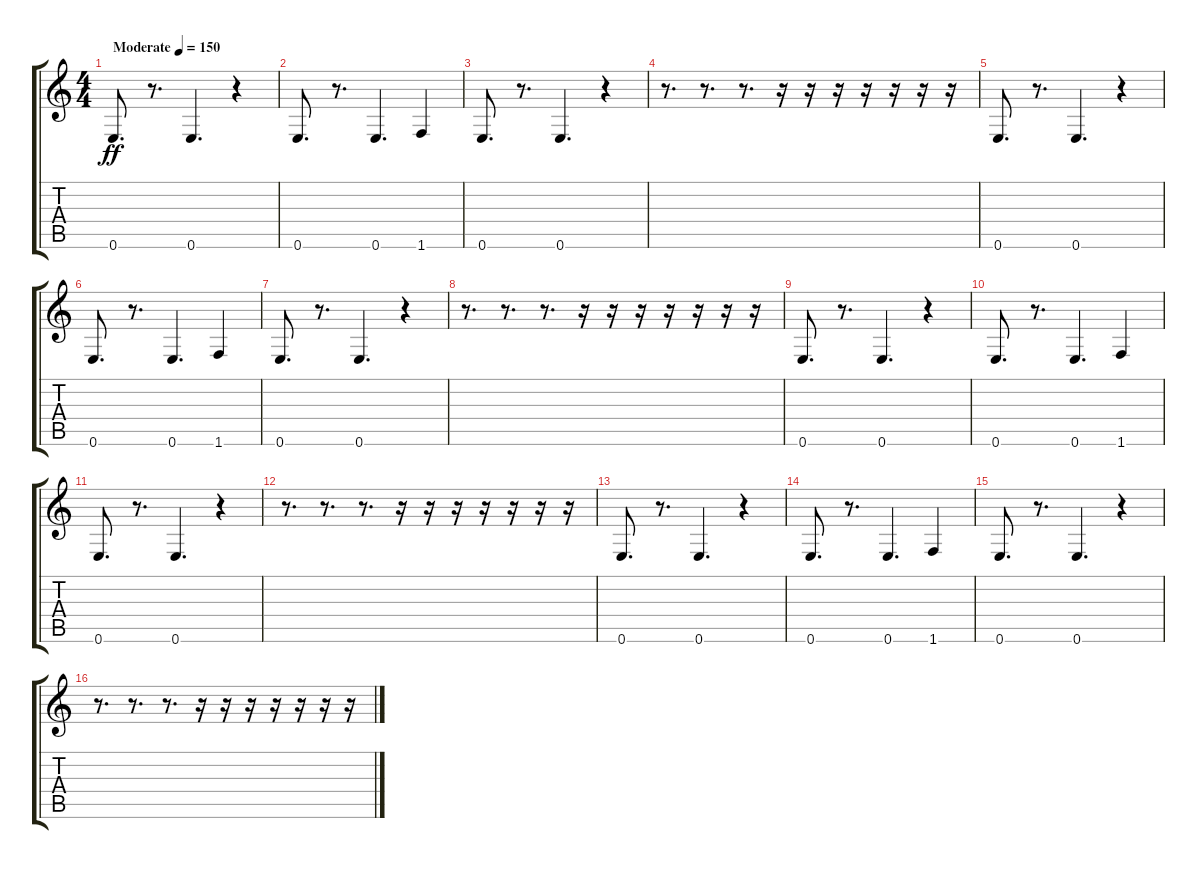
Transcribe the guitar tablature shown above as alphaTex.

\track "" {instrument electricbassfinger}
\staff {score tabs}
\tuning (E4 B3 G3 D3 A2 E2) {hide}
\ts (4 4)
\tempo (150 "Moderate")
\clef g2
\ks c
0.6.8{d dy ff instrument electricbassfinger} r.8{d} 0.6.4{d} r.4 |
0.6.8{d} r.8{d} 0.6.4{d} 1.6.4 |
0.6.8{d} r.8{d} 0.6.4{d} r.4 |
r.8{d} r.8{d} r.8{d} r.16 r.16 r.16 r.16 r.16 r.16 r.16 |
0.6.8{d} r.8{d} 0.6.4{d} r.4 |
0.6.8{d} r.8{d} 0.6.4{d} 1.6.4 |
0.6.8{d} r.8{d} 0.6.4{d} r.4 |
r.8{d} r.8{d} r.8{d} r.16 r.16 r.16 r.16 r.16 r.16 r.16 |
0.6.8{d} r.8{d} 0.6.4{d} r.4 |
0.6.8{d} r.8{d} 0.6.4{d} 1.6.4 |
0.6.8{d} r.8{d} 0.6.4{d} r.4 |
r.8{d} r.8{d} r.8{d} r.16 r.16 r.16 r.16 r.16 r.16 r.16 |
0.6.8{d} r.8{d} 0.6.4{d} r.4 |
0.6.8{d} r.8{d} 0.6.4{d} 1.6.4 |
0.6.8{d} r.8{d} 0.6.4{d} r.4 |
r.8{d} r.8{d} r.8{d} r.16 r.16 r.16 r.16 r.16 r.16 r.16
